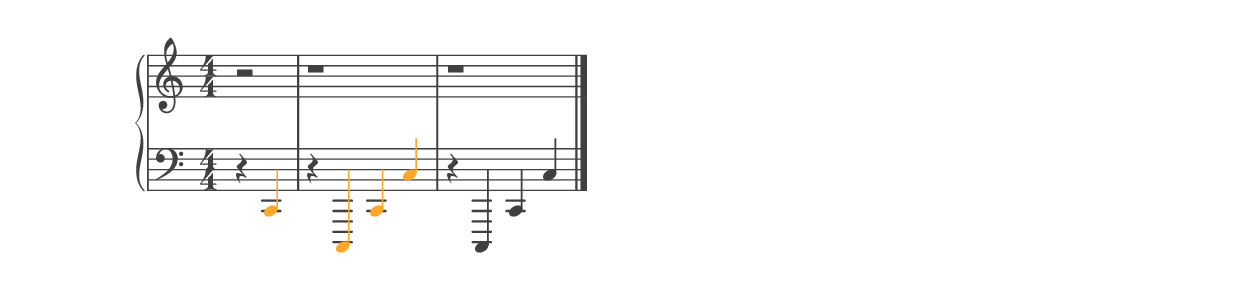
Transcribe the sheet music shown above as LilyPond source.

%% ----------------------------------------------------------------------------
%% Generated on: 2018 December 27
%% Note Name: C2
%% Octave: 2
%% Clef: bass
%% Filename: 022-16-2-bass-C2
%% ----------------------------------------------------------------------------

\version "2.19.82"

\include "../piano_note_colors.ly"

\header {
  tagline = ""
}

upper = {
  \clef treble
  \numericTimeSignature
  \override NoteHead.color = #colorized-note
  \override Stem.color = #colorized-note
  \override Accidental.color = #colorized-note
  % treble note in color
  r2
  % treble octave in color
  r1
  \override NoteHead.color = #default-black
  \override Stem.color = #default-black
  \override Accidental.color = #default-black
  % treble octave repeat in black
  r1
  \bar "|."
}

lower = {
  \clef bass
  \numericTimeSignature
  \override NoteHead.color = #colorized-note
  \override Stem.color = #colorized-note
  \override Accidental.color = #colorized-note
  % bass note in color
  r4 c,4
  % bass octave in color
  r4 c,,4 c,4 c4
  \override NoteHead.color = #default-black
  \override Stem.color = #default-black
  \override Accidental.color = #default-black
  % bass octave repeat in black
  r4 c,,4 c,4 c4
}

\score {
  \new PianoStaff <<
    \context Score
    \applyContext #(override-color-for-all-grobs default-black)
    \time 4/4
    \partial 2
    \new Staff = upper { \upper }
    \new Staff = lower { \lower }
  >>
  \layout { }
  \midi { }
}